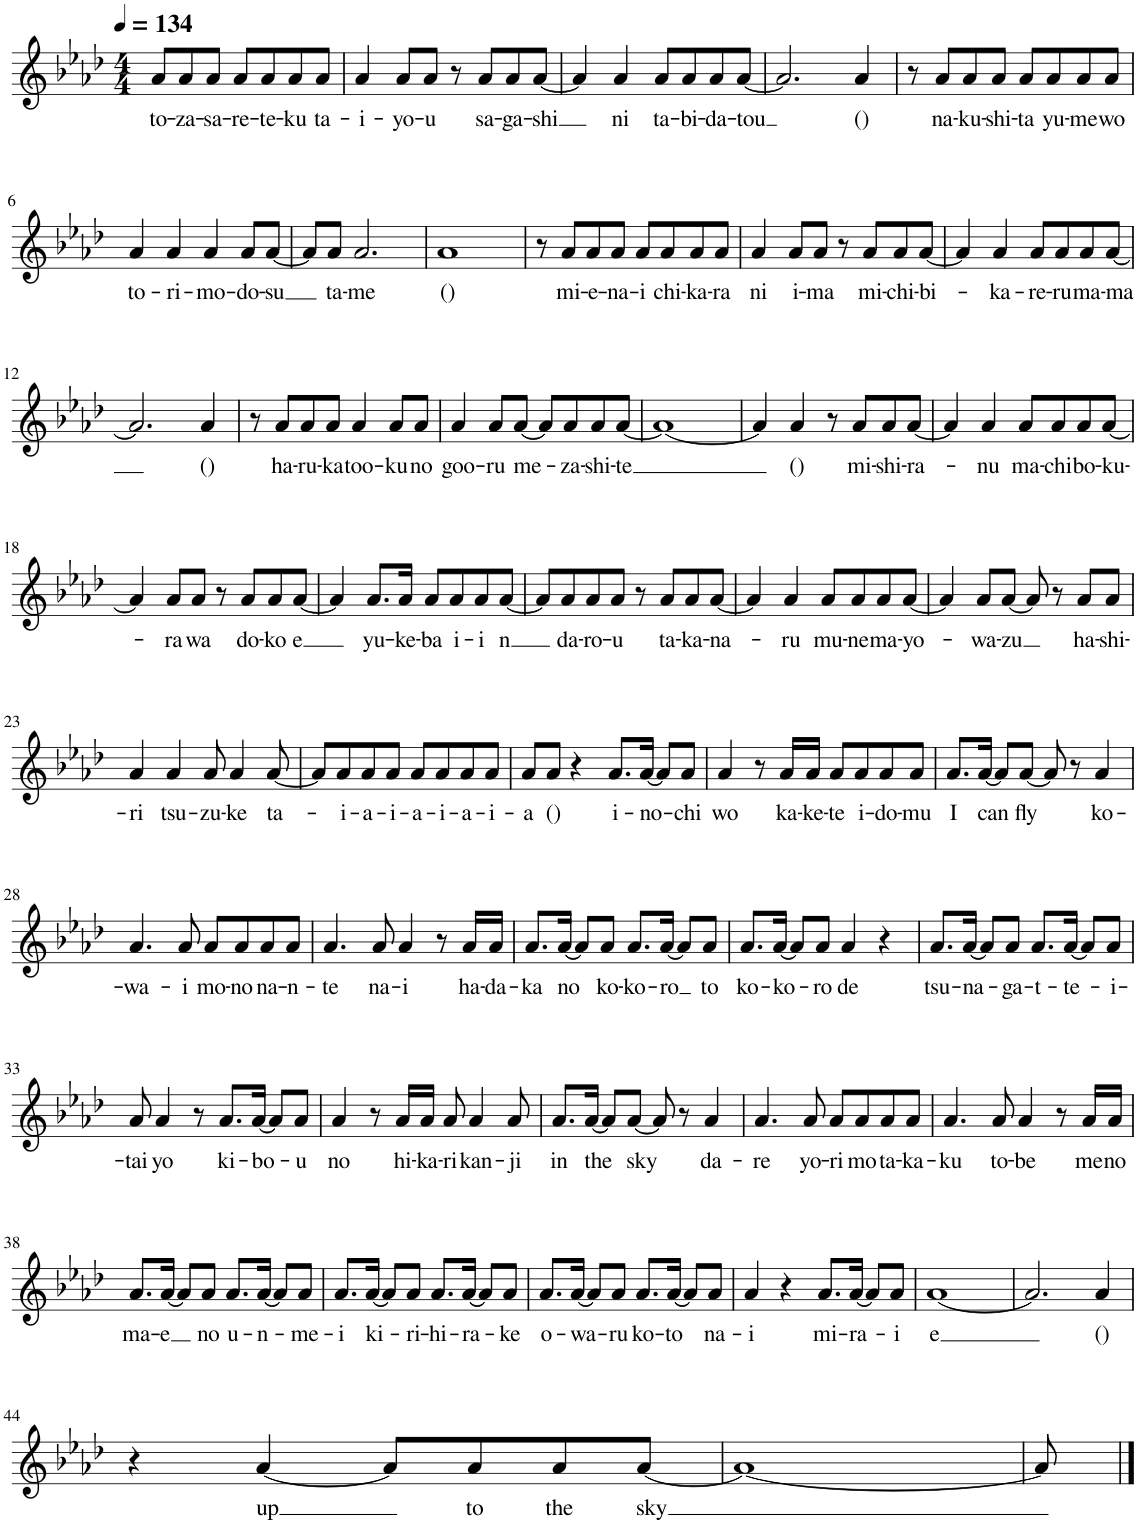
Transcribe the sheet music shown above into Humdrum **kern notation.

**kern	**text
*part1	*part1
*staff1	*staff1
*I"Piano	*
*I'Pno.	*
*clefG2	*
*k[b-e-a-d-]	*
*M4/4	*
*MM134	*
=1	=1
!	!LO:LY:b
8a-/L	to-
!	!LO:LY:b
8a-/	-za-
!	!LO:LY:b
8a-/J	-sa-
!	!LO:LY:b
8a-/L	-re-
!	!LO:LY:b
8a-/	-te-
!	!LO:LY:b
8a-/	-ku
!	!LO:LY:b
8a-/J	ta-
=2	=2
!	!LO:LY:b
4a-/	-i-
!	!LO:LY:b
8a-/L	-yo-
!	!LO:LY:b
8a-/J	-u
8r	.
!	!LO:LY:b
8a-/L	sa-
!	!LO:LY:b
8a-/	-ga-
!	!LO:LY:b
[8a-/J	-shi
=3	=3
4a-/]	.
!	!LO:LY:b
4a-/	ni
!	!LO:LY:b
8a-/L	ta-
!	!LO:LY:b
8a-/	-bi-
!	!LO:LY:b
8a-/	-da-
!	!LO:LY:b
[8a-/J	-tou
=4	=4
2.a-/]	.
!	!LO:LY:b
4a-/	()
=5	=5
8r	.
!	!LO:LY:b
8a-/L	na-
!	!LO:LY:b
8a-/	-ku-
!	!LO:LY:b
8a-/J	-shi-
!	!LO:LY:b
8a-/L	-ta
!	!LO:LY:b
8a-/	yu-
!	!LO:LY:b
8a-/	-me
!	!LO:LY:b
8a-/J	wo
!!LO:LB:g=z
=6	=6
!	!LO:LY:b
4a-/	to-
!	!LO:LY:b
4a-/	-ri-
!	!LO:LY:b
4a-/	-mo-
!	!LO:LY:b
8a-/L	-do-
!	!LO:LY:b
[8a-/J	-su
=7	=7
8a-/L]	.
!	!LO:LY:b
8a-/J	ta-
!	!LO:LY:b
2.a-/	-me
=8	=8
!	!LO:LY:b
1a-	()
=9	=9
8r	.
!	!LO:LY:b
8a-/L	mi-
!	!LO:LY:b
8a-/	-e-
!	!LO:LY:b
8a-/J	-na-
!	!LO:LY:b
8a-/L	-i
!	!LO:LY:b
8a-/	chi-
!	!LO:LY:b
8a-/	-ka-
!	!LO:LY:b
8a-/J	-ra
=10	=10
!	!LO:LY:b
4a-/	ni
!	!LO:LY:b
8a-/L	i-
!	!LO:LY:b
8a-/J	-ma
8r	.
!	!LO:LY:b
8a-/L	mi-
!	!LO:LY:b
8a-/	-chi-
!	!LO:LY:b
[8a-/J	-bi-
=11	=11
4a-/]	.
!	!LO:LY:b
4a-/	-ka-
!	!LO:LY:b
8a-/L	-re-
!	!LO:LY:b
8a-/	-ru
!	!LO:LY:b
8a-/	ma-
!	!LO:LY:b
[8a-/J	-ma
!!LO:LB:g=z
=12	=12
2.a-/]	.
!	!LO:LY:b
4a-/	()
=13	=13
8r	.
!	!LO:LY:b
8a-/L	ha-
!	!LO:LY:b
8a-/	-ru-
!	!LO:LY:b
8a-/J	-ka
!	!LO:LY:b
4a-/	too-
!	!LO:LY:b
8a-/L	-ku
!	!LO:LY:b
8a-/J	no
=14	=14
!	!LO:LY:b
4a-/	goo-
!	!LO:LY:b
8a-/L	-ru
!	!LO:LY:b
[8a-/J	me-
8a-/L]	.
!	!LO:LY:b
8a-/	-za-
!	!LO:LY:b
8a-/	-shi-
!	!LO:LY:b
[8a-/J	-te
=15	=15
1a-_	.
=16	=16
4a-/]	.
!	!LO:LY:b
4a-/	()
8r	.
!	!LO:LY:b
8a-/L	mi-
!	!LO:LY:b
8a-/	-shi-
!	!LO:LY:b
[8a-/J	-ra-
=17	=17
4a-/]	.
!	!LO:LY:b
4a-/	-nu
!	!LO:LY:b
8a-/L	ma-
!	!LO:LY:b
8a-/	-chi
!	!LO:LY:b
8a-/	bo-
!	!LO:LY:b
[8a-/J	-ku-
!!LO:LB:g=z
=18	=18
4a-/]	.
!	!LO:LY:b
8a-/L	-ra
!	!LO:LY:b
8a-/J	wa
8r	.
!	!LO:LY:b
8a-/L	do-
!	!LO:LY:b
8a-/	-ko
!	!LO:LY:b
[8a-/J	e
=19	=19
4a-/]	.
!	!LO:LY:b
8.a-/L	yu-
!	!LO:LY:b
16a-/Jk	-ke-
!	!LO:LY:b
8a-/L	-ba
!	!LO:LY:b
8a-/	i-
!	!LO:LY:b
8a-/	-i
!	!LO:LY:b
[8a-/J	n
=20	=20
8a-/L]	.
!	!LO:LY:b
8a-/	da-
!	!LO:LY:b
8a-/	-ro-
!	!LO:LY:b
8a-/J	-u
8r	.
!	!LO:LY:b
8a-/L	ta-
!	!LO:LY:b
8a-/	-ka-
!	!LO:LY:b
[8a-/J	-na-
=21	=21
4a-/]	.
!	!LO:LY:b
4a-/	-ru
!	!LO:LY:b
8a-/L	mu-
!	!LO:LY:b
8a-/	-ne
!	!LO:LY:b
8a-/	ma-
!	!LO:LY:b
[8a-/J	-yo-
=22	=22
4a-/]	.
!	!LO:LY:b
8a-/L	-wa-
!	!LO:LY:b
[8a-/J	-zu
8a-/]	.
8r	.
!	!LO:LY:b
8a-/L	ha-
!	!LO:LY:b
8a-/J	-shi-
!!LO:LB:g=z
=23	=23
!	!LO:LY:b
4a-/	-ri
!	!LO:LY:b
4a-/	tsu-
!	!LO:LY:b
8a-/	-zu-
!	!LO:LY:b
4a-/	-ke
!	!LO:LY:b
[8a-/	ta-
=24	=24
8a-/L]	.
!	!LO:LY:b
8a-/	-i-
!	!LO:LY:b
8a-/	-a-
!	!LO:LY:b
8a-/J	-i-
!	!LO:LY:b
8a-/L	-a-
!	!LO:LY:b
8a-/	-i-
!	!LO:LY:b
8a-/	-a-
!	!LO:LY:b
8a-/J	-i-
=25	=25
!	!LO:LY:b
8a-/L	-a
!	!LO:LY:b
8a-/J	()
4r	.
!	!LO:LY:b
8.a-/L	i-
!	!LO:LY:b
[16a-/Jk	-no-
8a-/L]	.
!	!LO:LY:b
8a-/J	-chi
=26	=26
!	!LO:LY:b
4a-/	wo
8r	.
!	!LO:LY:b
16a-/LL	ka-
!	!LO:LY:b
16a-/JJ	-ke-
!	!LO:LY:b
8a-/L	-te
!	!LO:LY:b
8a-/	i-
!	!LO:LY:b
8a-/	-do-
!	!LO:LY:b
8a-/J	-mu
=27	=27
!	!LO:LY:b
8.a-/L	I
!	!LO:LY:b
[16a-/Jk	can
8a-/L]	.
!	!LO:LY:b
[8a-/J	fly
8a-/]	.
8r	.
!	!LO:LY:b
4a-/	ko-
!!LO:LB:g=z
=28	=28
!	!LO:LY:b
4.a-/	-wa-
!	!LO:LY:b
8a-/	-i
!	!LO:LY:b
8a-/L	mo-
!	!LO:LY:b
8a-/	-no
!	!LO:LY:b
8a-/	na-
!	!LO:LY:b
8a-/J	-n-
=29	=29
!	!LO:LY:b
4.a-/	-te
!	!LO:LY:b
8a-/	na-
!	!LO:LY:b
4a-/	-i
8r	.
!	!LO:LY:b
16a-/LL	ha-
!	!LO:LY:b
16a-/JJ	-da-
=30	=30
!	!LO:LY:b
8.a-/L	ka
!	!LO:LY:b
[16a-/Jk	no
8a-/L]	.
!	!LO:LY:b
8a-/J	ko-
!	!LO:LY:b
8.a-/L	-ko-
!	!LO:LY:b
[16a-/Jk	-ro
8a-/L]	.
!	!LO:LY:b
8a-/J	to
=31	=31
!	!LO:LY:b
8.a-/L	ko-
!	!LO:LY:b
[16a-/Jk	-ko-
8a-/L]	.
!	!LO:LY:b
8a-/J	-ro
!	!LO:LY:b
4a-/	de
4r	.
=32	=32
!	!LO:LY:b
8.a-/L	tsu-
!	!LO:LY:b
[16a-/Jk	-na-
8a-/L]	.
!	!LO:LY:b
8a-/J	-ga-
!	!LO:LY:b
8.a-/L	-t-
!	!LO:LY:b
[16a-/Jk	-te-
8a-/L]	.
!	!LO:LY:b
8a-/J	-i-
!!LO:LB:g=z
=33	=33
!	!LO:LY:b
8a-/	-tai
!	!LO:LY:b
4a-/	yo
8r	.
!	!LO:LY:b
8.a-/L	ki-
!	!LO:LY:b
[16a-/Jk	-bo-
8a-/L]	.
!	!LO:LY:b
8a-/J	-u
=34	=34
!	!LO:LY:b
4a-/	no
8r	.
!	!LO:LY:b
16a-/LL	hi-
!	!LO:LY:b
16a-/JJ	-ka-
!	!LO:LY:b
8a-/	-ri
!	!LO:LY:b
4a-/	kan-
!	!LO:LY:b
8a-/	-ji
=35	=35
!	!LO:LY:b
8.a-/L	in
!	!LO:LY:b
[16a-/Jk	the
8a-/L]	.
!	!LO:LY:b
[8a-/J	sky
8a-/]	.
8r	.
!	!LO:LY:b
4a-/	da-
=36	=36
!	!LO:LY:b
4.a-/	-re
!	!LO:LY:b
8a-/	yo-
!	!LO:LY:b
8a-/L	-ri
!	!LO:LY:b
8a-/	mo
!	!LO:LY:b
8a-/	ta-
!	!LO:LY:b
8a-/J	-ka-
=37	=37
!	!LO:LY:b
4.a-/	-ku
!	!LO:LY:b
8a-/	to-
!	!LO:LY:b
4a-/	-be
8r	.
!	!LO:LY:b
16a-/LL	me
!	!LO:LY:b
16a-/JJ	no
!!LO:LB:g=z
=38	=38
!	!LO:LY:b
8.a-/L	ma-
!	!LO:LY:b
[16a-/Jk	-e
8a-/L]	.
!	!LO:LY:b
8a-/J	no
!	!LO:LY:b
8.a-/L	u-
!	!LO:LY:b
[16a-/Jk	-n-
8a-/L]	.
!	!LO:LY:b
8a-/J	-me-
=39	=39
!	!LO:LY:b
8.a-/L	-i
!	!LO:LY:b
[16a-/Jk	ki-
8a-/L]	.
!	!LO:LY:b
8a-/J	-ri-
!	!LO:LY:b
8.a-/L	-hi-
!	!LO:LY:b
[16a-/Jk	-ra-
8a-/L]	.
!	!LO:LY:b
8a-/J	-ke
=40	=40
!	!LO:LY:b
8.a-/L	o-
!	!LO:LY:b
[16a-/Jk	-wa-
8a-/L]	.
!	!LO:LY:b
8a-/J	-ru
!	!LO:LY:b
8.a-/L	ko-
!	!LO:LY:b
[16a-/Jk	-to
8a-/L]	.
!	!LO:LY:b
8a-/J	na-
=41	=41
!	!LO:LY:b
4a-/	-i
4r	.
!	!LO:LY:b
8.a-/L	mi-
!	!LO:LY:b
[16a-/Jk	-ra-
8a-/L]	.
!	!LO:LY:b
8a-/J	-i
=42	=42
!	!LO:LY:b
[1a-	e
=43	=43
2.a-/]	.
!	!LO:LY:b
4a-/	()
!!LO:LB:g=z
=44	=44
4r	.
!	!LO:LY:b
[4a-/	up
8a-/L]	.
!	!LO:LY:b
8a-/	to
!	!LO:LY:b
8a-/	the
!	!LO:LY:b
[8a-/J	sky
=45	=45
1a-_	.
=46	=46
8a-/]	.
==	==
*-	*-
